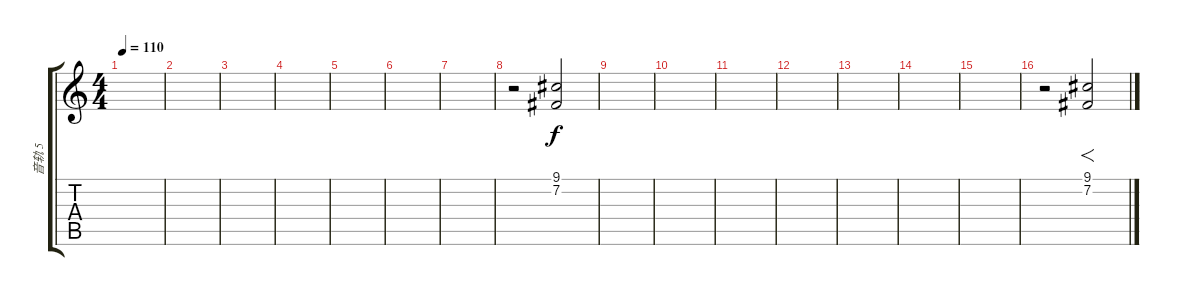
\track ("音轨 5" "音轨 5") {instrument whistle}
\staff {score tabs}
\tuning (E4 B3 G3 D3 A2 E2) {hide}
\ts (4 4)
\tempo 110
\clef g2
\ks c
|
|
|
|
|
|
|
r.2 (9.1 7.2).2{instrument reversecymbal} |
|
|
|
|
|
|
|
r.2 (9.1 7.2).2{f instrument reversecymbal}
